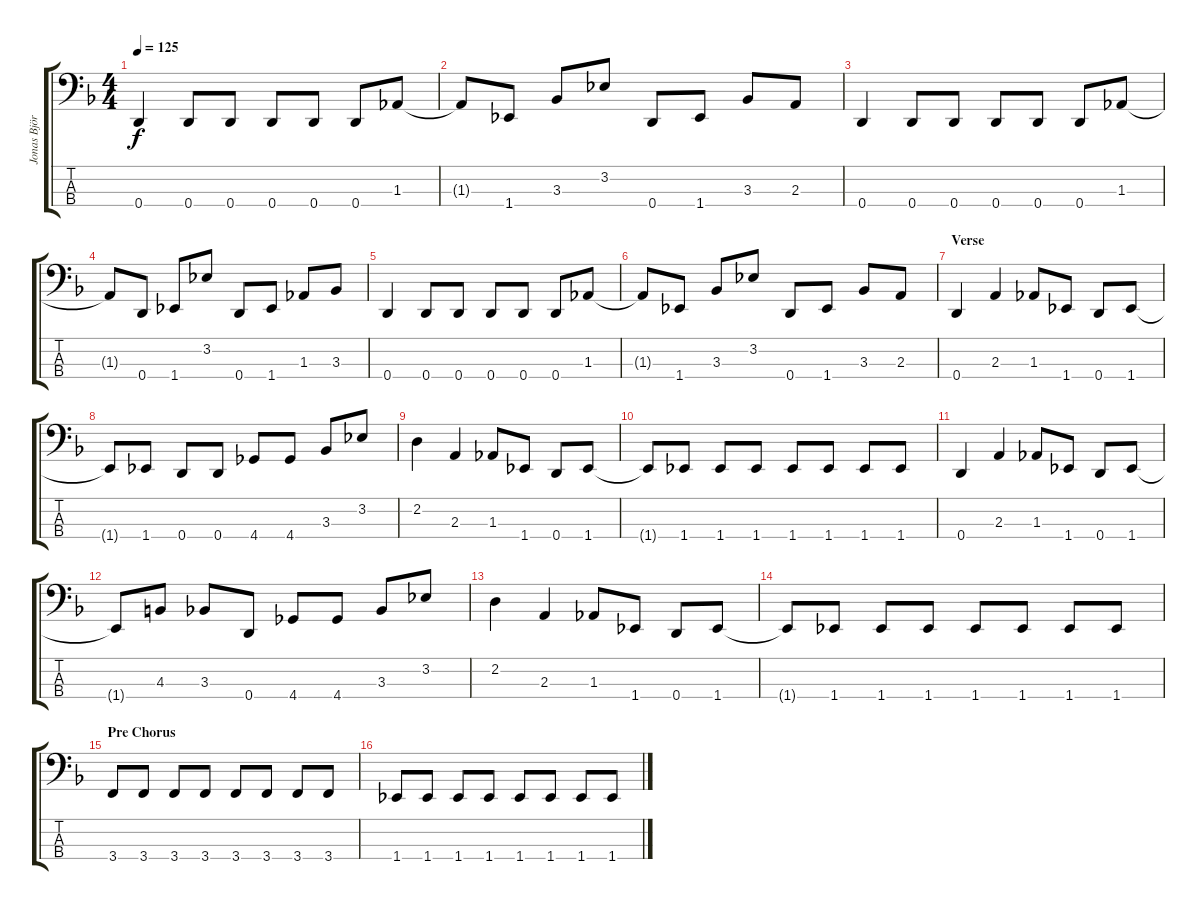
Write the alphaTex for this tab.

\track ("Jonas Björler" "Jonas Björ") {instrument electricbassfinger}
\staff {score tabs}
\tuning (F2 C2 G1 D1) {hide}
\ts (4 4)
\tempo 125
\clef f4
\ks dminor
0.4.4{dy f} 0.4.8 0.4.8 0.4.8 0.4.8 0.4.8 1.3.8 |
1.3{t}.8 1.4.8 3.3.8 3.2.8 0.4.8 1.4.8 3.3.8 2.3.8 |
0.4.4 0.4.8 0.4.8 0.4.8 0.4.8 0.4.8 1.3.8 |
1.3{t}.8 0.4.8 1.4.8 3.2.8 0.4.8 1.4.8 1.3.8 3.3.8 |
0.4.4 0.4.8 0.4.8 0.4.8 0.4.8 0.4.8 1.3.8 |
1.3{t}.8 1.4.8 3.3.8 3.2.8 0.4.8 1.4.8 3.3.8 2.3.8 |
\section ("" "Verse")
0.4.4 2.3.4 1.3.8 1.4.8 0.4.8 1.4.8 |
1.4{t}.8 1.4.8 0.4.8 0.4.8 4.4.8 4.4.8 3.3.8 3.2.8 |
2.2.4 2.3.4 1.3.8 1.4.8 0.4.8 1.4.8 |
1.4{t}.8 1.4.8 1.4.8 1.4.8 1.4.8 1.4.8 1.4.8 1.4.8 |
0.4.4 2.3.4 1.3.8 1.4.8 0.4.8 1.4.8 |
1.4{t}.8 4.3.8 3.3.8 0.4.8 4.4.8 4.4.8 3.3.8 3.2.8 |
2.2.4 2.3.4 1.3.8 1.4.8 0.4.8 1.4.8 |
1.4{t}.8 1.4.8 1.4.8 1.4.8 1.4.8 1.4.8 1.4.8 1.4.8 |
\section ("" "Pre Chorus")
3.4.8 3.4.8 3.4.8 3.4.8 3.4.8 3.4.8 3.4.8 3.4.8 |
1.4.8 1.4.8 1.4.8 1.4.8 1.4.8 1.4.8 1.4.8 1.4.8
